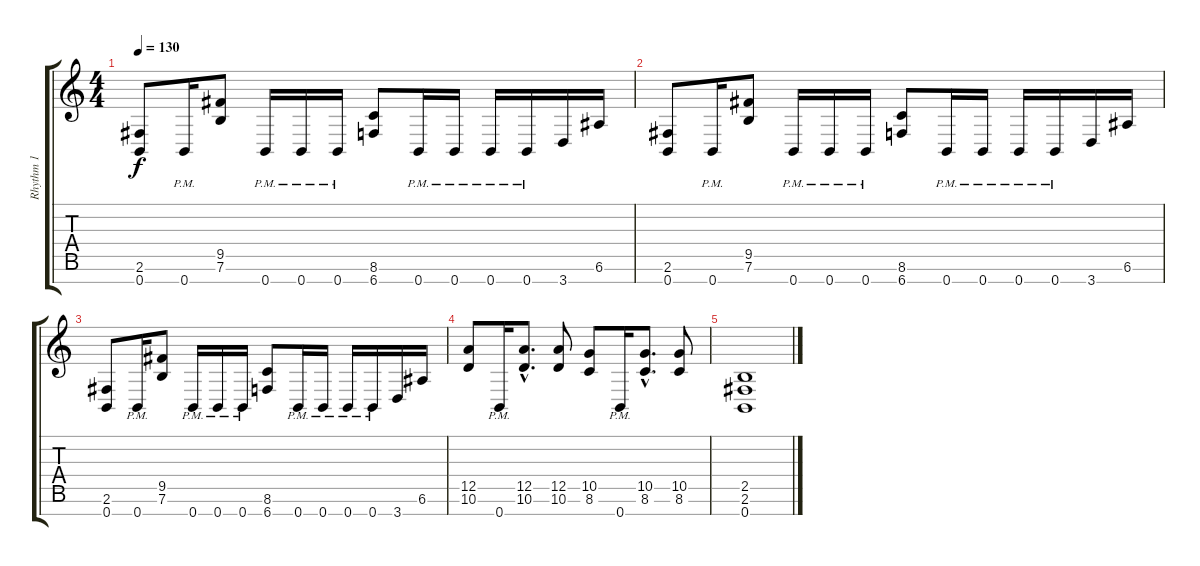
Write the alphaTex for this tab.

\track ("Rhythm 1" "Rhythm 1") {instrument distortionguitar}
\staff {score tabs}
\tuning (E4 B3 G3 D3 A2 E2 B1) {hide}
\ts (4 4)
\tempo 130
\clef g2
\ks c
(2.6 0.7).8{dy f} 0.7{pm}.16 (9.5 7.6).8 0.7{pm}.16 0.7{pm}.16 0.7{pm}.16 (8.6 6.7).8 0.7{pm}.16 0.7{pm}.16 0.7{pm}.16 0.7{pm}.16 3.7.16 6.6.16 |
(2.6 0.7).8 0.7{pm}.16 (9.5 7.6).8 0.7{pm}.16 0.7{pm}.16 0.7{pm}.16 (8.6 6.7).8 0.7{pm}.16 0.7{pm}.16 0.7{pm}.16 0.7{pm}.16 3.7.16 6.6.16 |
(2.6 0.7).8 0.7{pm}.16 (9.5 7.6).8 0.7{pm}.16 0.7{pm}.16 0.7{pm}.16 (8.6 6.7).8 0.7{pm}.16 0.7{pm}.16 0.7{pm}.16 0.7{pm}.16 3.7.16 6.6.16 |
(12.5 10.6).8 0.7{pm}.16 (12.5{hac} 10.6{hac}).8{d} (12.5 10.6).8 (10.5 8.6).8 0.7{pm}.16 (10.5{hac} 8.6{hac}).8{d} (10.5 8.6).8 |
(2.5 2.6 0.7).1
